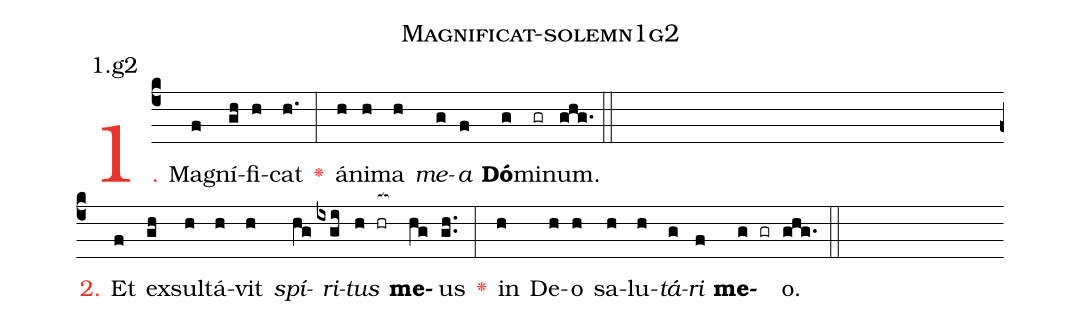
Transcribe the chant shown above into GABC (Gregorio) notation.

name: Magnificat-solemn1g2;
annotation: 1.g2;
%%
(c4)<c>1. </c>Ma(f)gní(gh)fi(h)cat(h.) <c><v>\greheightstar</v></c>(:) á(h)ni(h)ma(h) <i>me</i>(g)<i>a</i>(f) <b>Dó</b>(g)mi(gr)num.(ghg.) (::) (Z)
<c>2. </c>Et(f) ex(gh)sul(h)tá(h)vit(h) <i>spí</i>(hg)<i>ri</i>(ixgi)<i>tus</i>(h hr[ocb:1{]) <b>me</b>(hg[ocb:0}])us(gh..) <c><v>\greheightstar</v></c>(:) in(h) De(h)o(h) sa(h)lu(h)<i>tá</i>(g)<i>ri</i>(f) <b>me</b>(g gr)o.(ghg.) (::)
